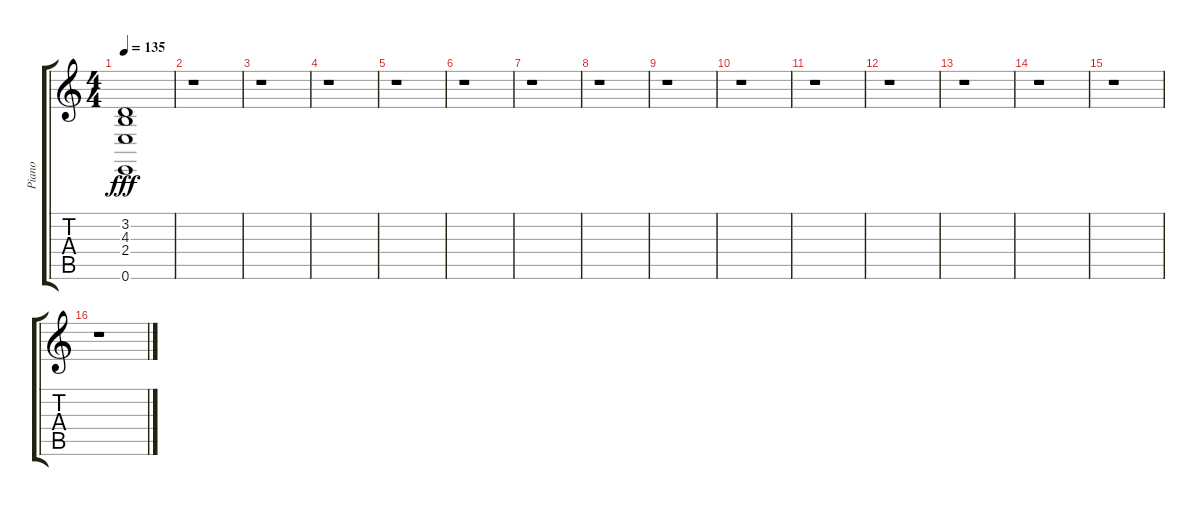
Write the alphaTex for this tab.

\track ("Piano" "Piano") {instrument honkytonkpiano}
\staff {score tabs}
\tuning (E4 B3 G3 D3 A2 E2) {hide}
\ts (4 4)
\tempo 135
\clef g2
\ks c
(3.2 4.3 2.4 0.6).1{dy fff} |
r.1 |
r.1 |
r.1 |
r.1 |
r.1 |
r.1 |
r.1 |
r.1 |
r.1 |
r.1 |
r.1 |
r.1 |
r.1 |
r.1 |
r.1
